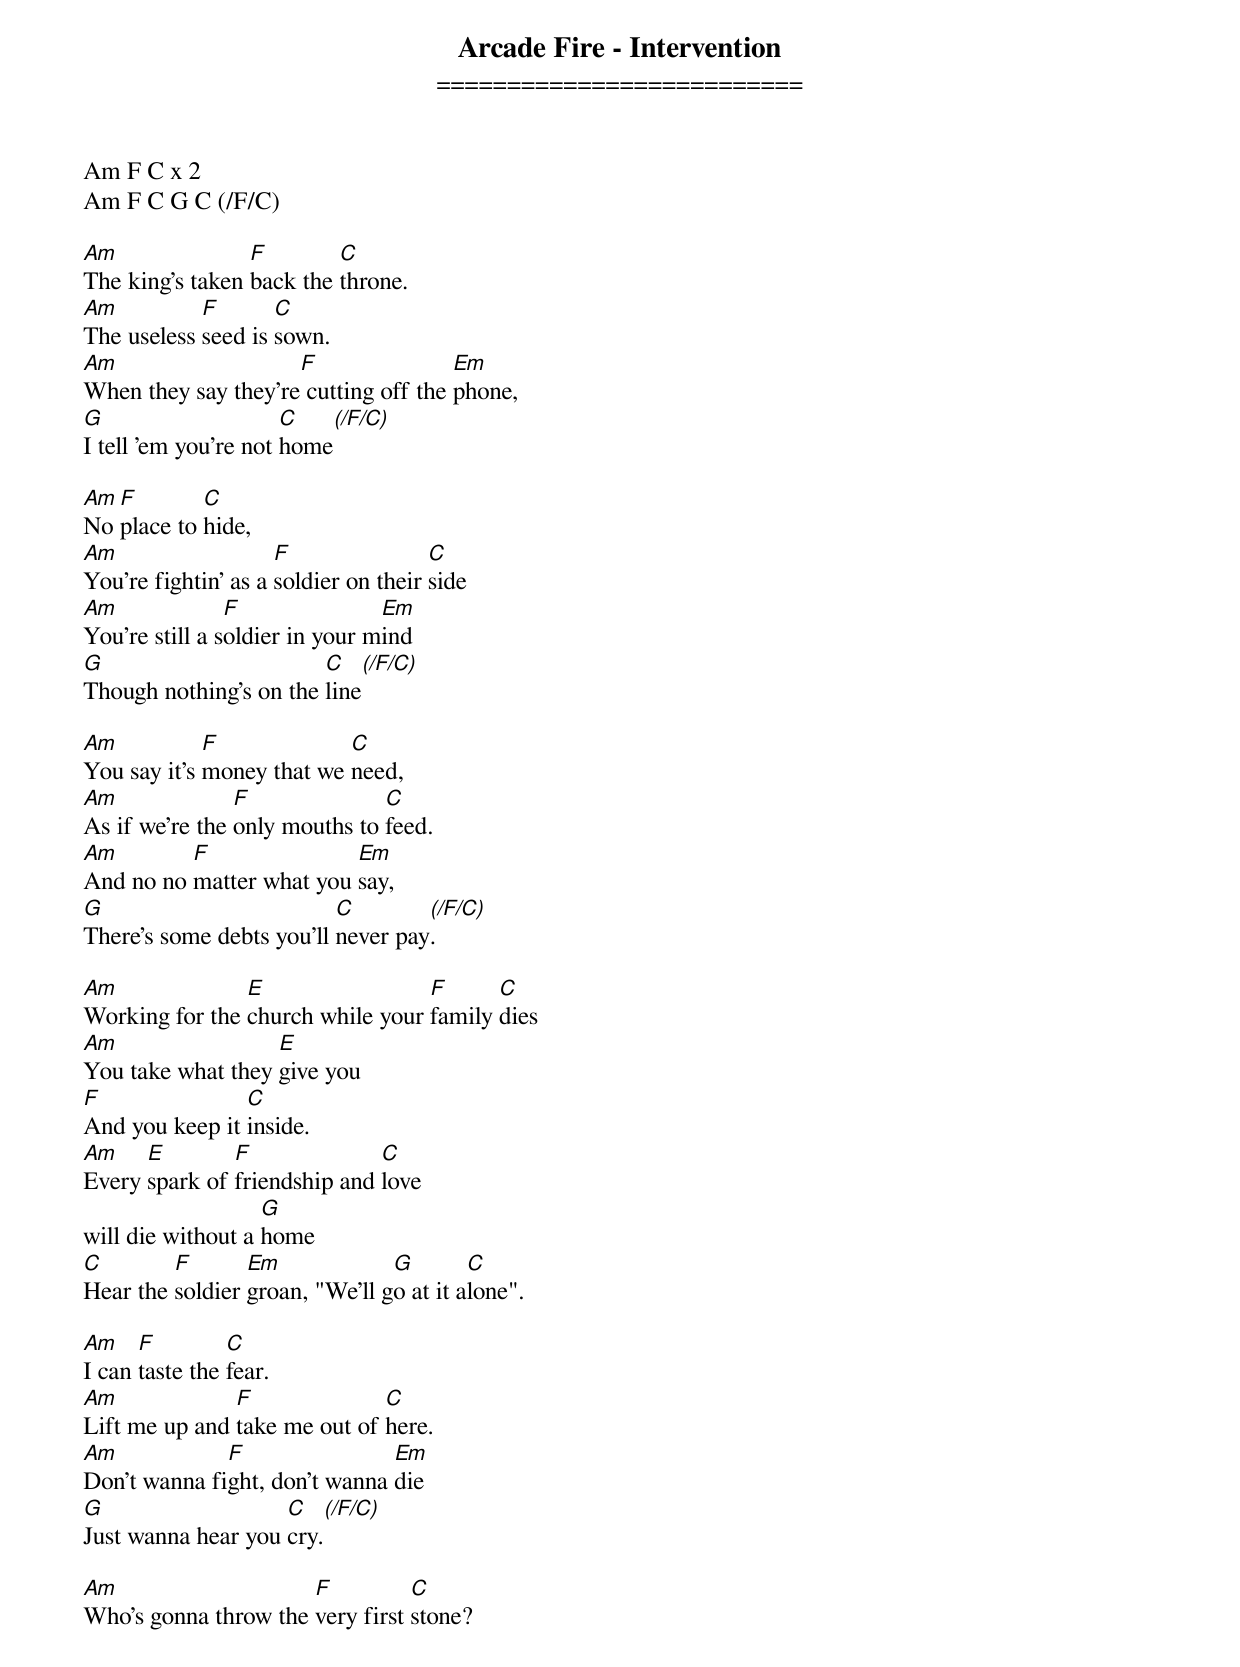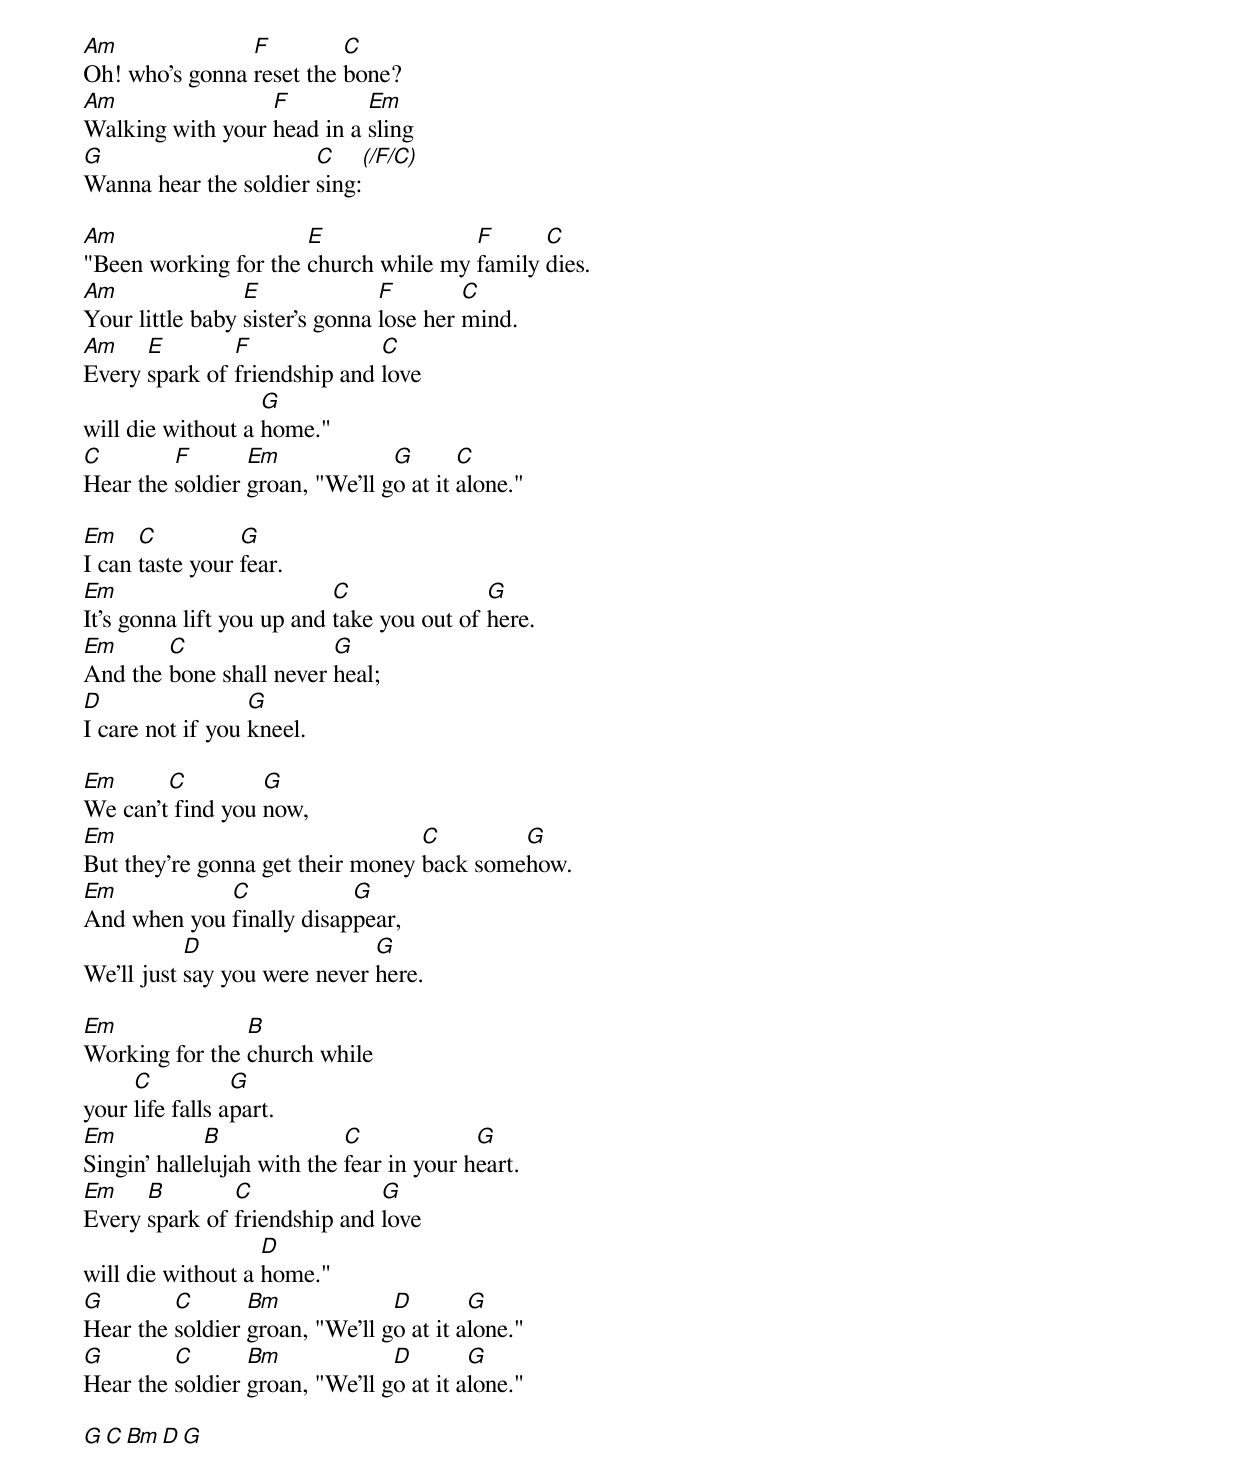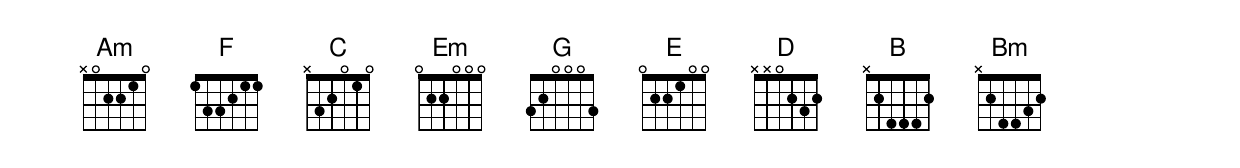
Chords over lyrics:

Arcade Fire - Intervention
==========================

Am F C x 2
Am F C G C (/F/C)

Am               F        C
The king’s taken back the throne.
Am          F       C
The useless seed is sown.
Am                   F                Em
When they say they’re cutting off the phone,
G                     C   (/F/C)
I tell 'em you're not home

Am F        C
No place to hide,
Am                   F                C
You're fightin' as a soldier on their side
Am              F               Em
You’re still a soldier in your mind
G                       C   (/F/C)
Though nothing's on the line

Am           F             C
You say it’s money that we need,
Am              F              C
As if we’re the only mouths to feed.
Am        F               Em
And no no matter what you say,
G                         C        (/F/C)
There’s some debts you'll never pay.

Am              E                 F      C
Working for the church while your family dies
Am                 E
You take what they give you
F               C
And you keep it inside.
Am    E        F              C
Every spark of friendship and love
                   G
will die without a home
C        F       Em             G        C
Hear the soldier groan, "We'll go at it alone".

Am    F         C
I can taste the fear.
Am             F              C
Lift me up and take me out of here.
Am            F                Em
Don’t wanna fight, don’t wanna die
G                   C   (/F/C)
Just wanna hear you cry.

Am                    F          C
Who’s gonna throw the very first stone?
Am              F         C
Oh! who’s gonna reset the bone?
Am                F         Em
Walking with your head in a sling
G                      C    (/F/C)
Wanna hear the soldier sing:

Am                    E               F      C
"Been working for the church while my family dies.
Am               E              F        C
Your little baby sister’s gonna lose her mind.
Am    E        F              C
Every spark of friendship and love
                   G
will die without a home."
C        F       Em             G       C
Hear the soldier groan, "We'll go at it alone."

Em    C          G
I can taste your fear.
Em                         C               G
It’s gonna lift you up and take you out of here.
Em      C                G
And the bone shall never heal;
D                 G
I care not if you kneel.

Em      C         G
We can’t find you now,
Em                                C        G
But they’re gonna get their money back somehow.
Em           C            G
And when you finally disappear,
           D                  G
We'll just say you were never here.

Em              B
Working for the church while
     C           G
your life falls apart.
Em           B              C             G
Singin' hallelujah with the fear in your heart.
Em    B        C              G
Every spark of friendship and love
                   D
will die without a home."
G        C       Bm             D        G
Hear the soldier groan, "We'll go at it alone."
G        C       Bm             D        G
Hear the soldier groan, "We'll go at it alone."

G C Bm D G
